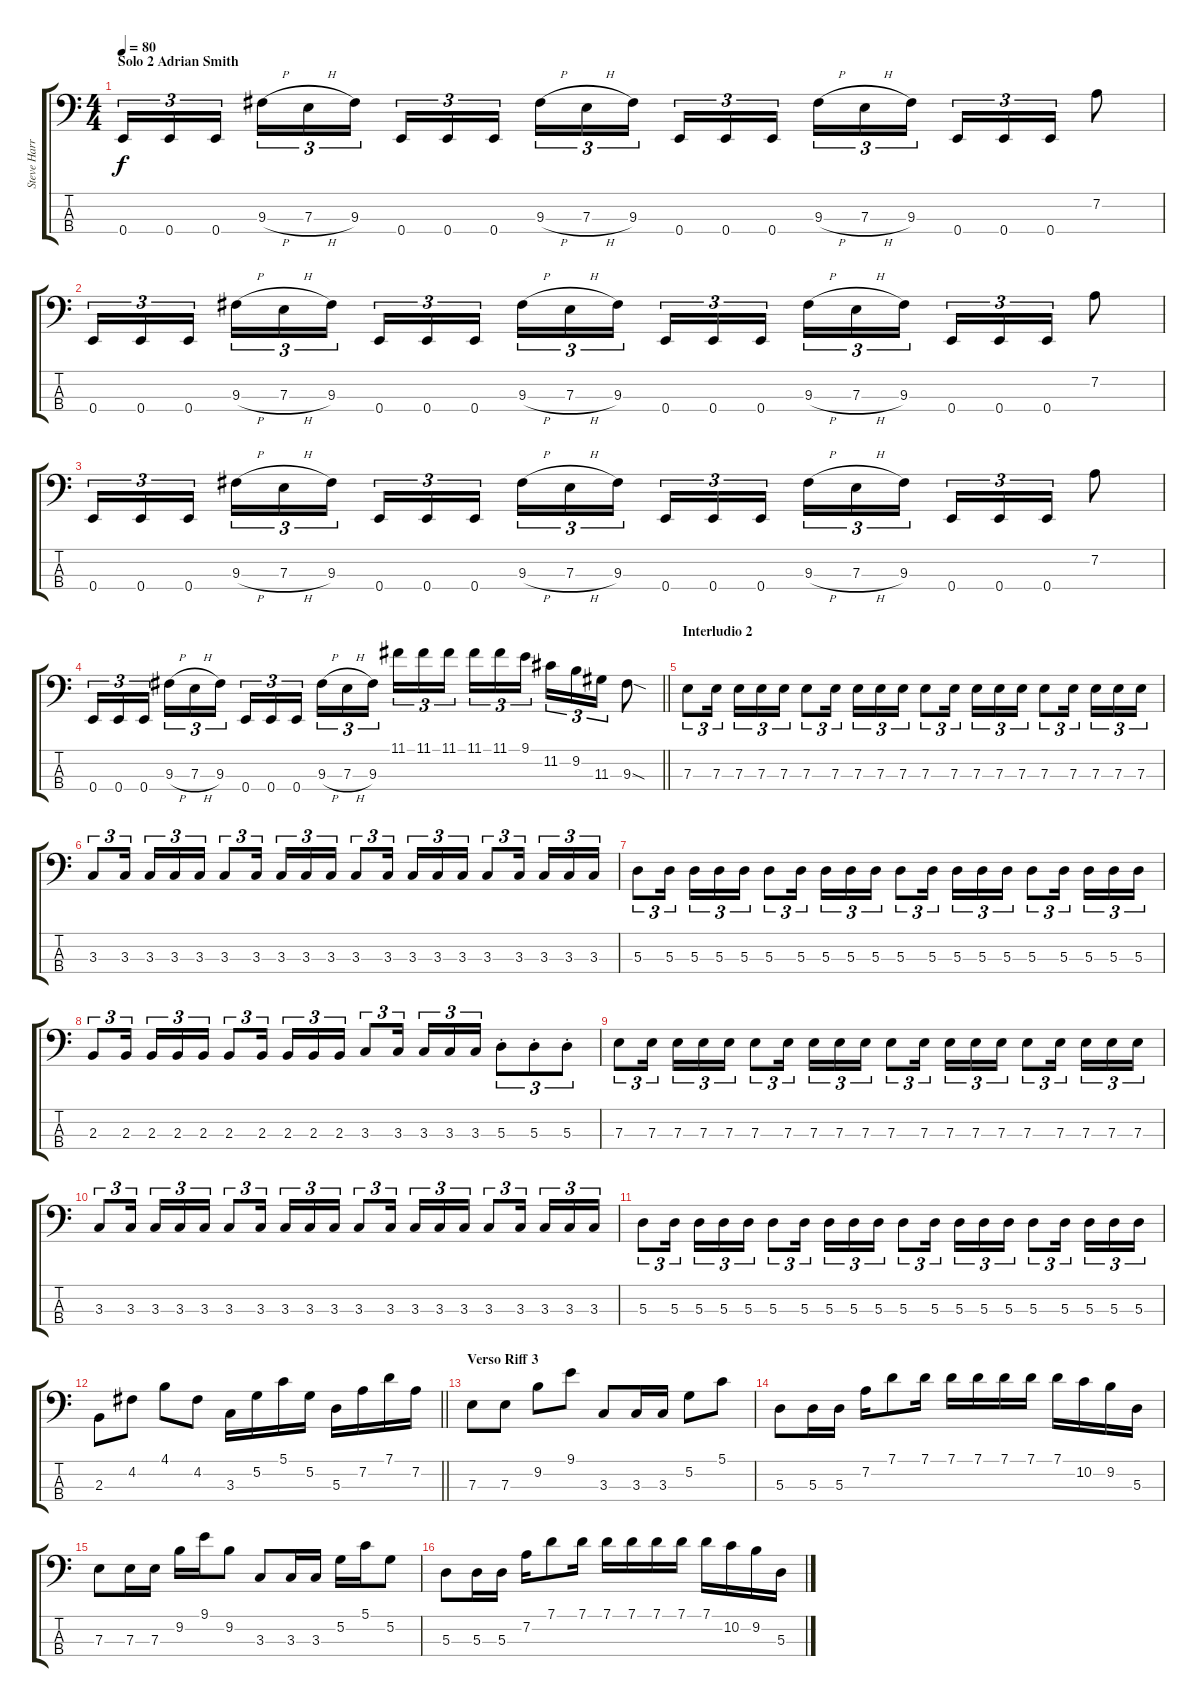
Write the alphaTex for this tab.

\track ("Steve Harris" "Steve Harr") {instrument electricbassfinger}
\staff {score tabs}
\tuning (G2 D2 A1 E1) {hide}
\ts (4 4)
\section ("" "Solo 2 Adrian Smith")
\tempo 80
\clef f4
\ks c
0.4.16{tu (3 2) dy f} 0.4.16{tu (3 2)} 0.4.16{tu (3 2) beam splitsecondary} 9.3{h}.16{tu (3 2)} 7.3{h}.16{tu (3 2)} 9.3.16{tu (3 2)} 0.4.16{tu (3 2)} 0.4.16{tu (3 2)} 0.4.16{tu (3 2) beam splitsecondary} 9.3{h}.16{tu (3 2)} 7.3{h}.16{tu (3 2)} 9.3.16{tu (3 2)} 0.4.16{tu (3 2)} 0.4.16{tu (3 2)} 0.4.16{tu (3 2) beam splitsecondary} 9.3{h}.16{tu (3 2)} 7.3{h}.16{tu (3 2)} 9.3.16{tu (3 2)} 0.4.16{tu (3 2)} 0.4.16{tu (3 2)} 0.4.16{tu (3 2)} 7.2.8 |
0.4.16{tu (3 2)} 0.4.16{tu (3 2)} 0.4.16{tu (3 2) beam splitsecondary} 9.3{h}.16{tu (3 2)} 7.3{h}.16{tu (3 2)} 9.3.16{tu (3 2)} 0.4.16{tu (3 2)} 0.4.16{tu (3 2)} 0.4.16{tu (3 2) beam splitsecondary} 9.3{h}.16{tu (3 2)} 7.3{h}.16{tu (3 2)} 9.3.16{tu (3 2)} 0.4.16{tu (3 2)} 0.4.16{tu (3 2)} 0.4.16{tu (3 2) beam splitsecondary} 9.3{h}.16{tu (3 2)} 7.3{h}.16{tu (3 2)} 9.3.16{tu (3 2)} 0.4.16{tu (3 2)} 0.4.16{tu (3 2)} 0.4.16{tu (3 2)} 7.2.8 |
0.4.16{tu (3 2)} 0.4.16{tu (3 2)} 0.4.16{tu (3 2) beam splitsecondary} 9.3{h}.16{tu (3 2)} 7.3{h}.16{tu (3 2)} 9.3.16{tu (3 2)} 0.4.16{tu (3 2)} 0.4.16{tu (3 2)} 0.4.16{tu (3 2) beam splitsecondary} 9.3{h}.16{tu (3 2)} 7.3{h}.16{tu (3 2)} 9.3.16{tu (3 2)} 0.4.16{tu (3 2)} 0.4.16{tu (3 2)} 0.4.16{tu (3 2) beam splitsecondary} 9.3{h}.16{tu (3 2)} 7.3{h}.16{tu (3 2)} 9.3.16{tu (3 2)} 0.4.16{tu (3 2)} 0.4.16{tu (3 2)} 0.4.16{tu (3 2)} 7.2.8 |
\barLineRight lightlight
0.4.16{tu (3 2)} 0.4.16{tu (3 2)} 0.4.16{tu (3 2) beam splitsecondary} 9.3{h}.16{tu (3 2)} 7.3{h}.16{tu (3 2)} 9.3.16{tu (3 2)} 0.4.16{tu (3 2)} 0.4.16{tu (3 2)} 0.4.16{tu (3 2) beam splitsecondary} 9.3{h}.16{tu (3 2)} 7.3{h}.16{tu (3 2)} 9.3.16{tu (3 2)} 11.1.16{tu (3 2)} 11.1.16{tu (3 2)} 11.1.16{tu (3 2) beam splitsecondary} 11.1.16{tu (3 2)} 11.1.16{tu (3 2)} 9.1.16{tu (3 2)} 11.2.16{tu (3 2)} 9.2.16{tu (3 2)} 11.3.16{tu (3 2)} 9.3{sod}.8 |
\section ("" "Interludio 2")
7.3.8{tu (3 2)} 7.3.16{tu (3 2) beam splitsecondary} 7.3.16{tu (3 2)} 7.3.16{tu (3 2)} 7.3.16{tu (3 2)} 7.3.8{tu (3 2)} 7.3.16{tu (3 2) beam splitsecondary} 7.3.16{tu (3 2)} 7.3.16{tu (3 2)} 7.3.16{tu (3 2)} 7.3.8{tu (3 2)} 7.3.16{tu (3 2) beam splitsecondary} 7.3.16{tu (3 2)} 7.3.16{tu (3 2)} 7.3.16{tu (3 2)} 7.3.8{tu (3 2)} 7.3.16{tu (3 2) beam splitsecondary} 7.3.16{tu (3 2)} 7.3.16{tu (3 2)} 7.3.16{tu (3 2)} |
3.3.8{tu (3 2)} 3.3.16{tu (3 2) beam splitsecondary} 3.3.16{tu (3 2)} 3.3.16{tu (3 2)} 3.3.16{tu (3 2)} 3.3.8{tu (3 2)} 3.3.16{tu (3 2) beam splitsecondary} 3.3.16{tu (3 2)} 3.3.16{tu (3 2)} 3.3.16{tu (3 2)} 3.3.8{tu (3 2)} 3.3.16{tu (3 2) beam splitsecondary} 3.3.16{tu (3 2)} 3.3.16{tu (3 2)} 3.3.16{tu (3 2)} 3.3.8{tu (3 2)} 3.3.16{tu (3 2) beam splitsecondary} 3.3.16{tu (3 2)} 3.3.16{tu (3 2)} 3.3.16{tu (3 2)} |
5.3.8{tu (3 2)} 5.3.16{tu (3 2) beam splitsecondary} 5.3.16{tu (3 2)} 5.3.16{tu (3 2)} 5.3.16{tu (3 2)} 5.3.8{tu (3 2)} 5.3.16{tu (3 2) beam splitsecondary} 5.3.16{tu (3 2)} 5.3.16{tu (3 2)} 5.3.16{tu (3 2)} 5.3.8{tu (3 2)} 5.3.16{tu (3 2) beam splitsecondary} 5.3.16{tu (3 2)} 5.3.16{tu (3 2)} 5.3.16{tu (3 2)} 5.3.8{tu (3 2)} 5.3.16{tu (3 2) beam splitsecondary} 5.3.16{tu (3 2)} 5.3.16{tu (3 2)} 5.3.16{tu (3 2)} |
2.3.8{tu (3 2)} 2.3.16{tu (3 2) beam splitsecondary} 2.3.16{tu (3 2)} 2.3.16{tu (3 2)} 2.3.16{tu (3 2)} 2.3.8{tu (3 2)} 2.3.16{tu (3 2) beam splitsecondary} 2.3.16{tu (3 2)} 2.3.16{tu (3 2)} 2.3.16{tu (3 2)} 3.3.8{tu (3 2)} 3.3.16{tu (3 2) beam splitsecondary} 3.3.16{tu (3 2)} 3.3.16{tu (3 2)} 3.3.16{tu (3 2)} 5.3{st}.8{tu (3 2)} 5.3{st}.8{tu (3 2)} 5.3{st}.8{tu (3 2)} |
7.3.8{tu (3 2)} 7.3.16{tu (3 2) beam splitsecondary} 7.3.16{tu (3 2)} 7.3.16{tu (3 2)} 7.3.16{tu (3 2)} 7.3.8{tu (3 2)} 7.3.16{tu (3 2) beam splitsecondary} 7.3.16{tu (3 2)} 7.3.16{tu (3 2)} 7.3.16{tu (3 2)} 7.3.8{tu (3 2)} 7.3.16{tu (3 2) beam splitsecondary} 7.3.16{tu (3 2)} 7.3.16{tu (3 2)} 7.3.16{tu (3 2)} 7.3.8{tu (3 2)} 7.3.16{tu (3 2) beam splitsecondary} 7.3.16{tu (3 2)} 7.3.16{tu (3 2)} 7.3.16{tu (3 2)} |
3.3.8{tu (3 2)} 3.3.16{tu (3 2) beam splitsecondary} 3.3.16{tu (3 2)} 3.3.16{tu (3 2)} 3.3.16{tu (3 2)} 3.3.8{tu (3 2)} 3.3.16{tu (3 2) beam splitsecondary} 3.3.16{tu (3 2)} 3.3.16{tu (3 2)} 3.3.16{tu (3 2)} 3.3.8{tu (3 2)} 3.3.16{tu (3 2) beam splitsecondary} 3.3.16{tu (3 2)} 3.3.16{tu (3 2)} 3.3.16{tu (3 2)} 3.3.8{tu (3 2)} 3.3.16{tu (3 2) beam splitsecondary} 3.3.16{tu (3 2)} 3.3.16{tu (3 2)} 3.3.16{tu (3 2)} |
5.3.8{tu (3 2)} 5.3.16{tu (3 2) beam splitsecondary} 5.3.16{tu (3 2)} 5.3.16{tu (3 2)} 5.3.16{tu (3 2)} 5.3.8{tu (3 2)} 5.3.16{tu (3 2) beam splitsecondary} 5.3.16{tu (3 2)} 5.3.16{tu (3 2)} 5.3.16{tu (3 2)} 5.3.8{tu (3 2)} 5.3.16{tu (3 2) beam splitsecondary} 5.3.16{tu (3 2)} 5.3.16{tu (3 2)} 5.3.16{tu (3 2)} 5.3.8{tu (3 2)} 5.3.16{tu (3 2) beam splitsecondary} 5.3.16{tu (3 2)} 5.3.16{tu (3 2)} 5.3.16{tu (3 2)} |
\barLineRight lightlight
2.3.8 4.2.8 4.1.8 4.2.8 3.3.16 5.2.16 5.1.16 5.2.16 5.3.16 7.2.16 7.1.16 7.2.16 |
\section ("" "Verso Riff 3")
7.3.8 7.3.8 9.2.8 9.1.8 3.3.8 3.3.16 3.3.16 5.2.8 5.1.8 |
5.3.8 5.3.16 5.3.16 7.2.16 7.1.8 7.1.16 7.1.16 7.1.16 7.1.16 7.1.16 7.1.16 10.2.16 9.2.16 5.3.16 |
7.3.8 7.3.16 7.3.16 9.2.16 9.1.16 9.2.8 3.3.8 3.3.16 3.3.16 5.2.16 5.1.16 5.2.8 |
5.3.8 5.3.16 5.3.16 7.2.16 7.1.8 7.1.16 7.1.16 7.1.16 7.1.16 7.1.16 7.1.16 10.2.16 9.2.16 5.3.16
